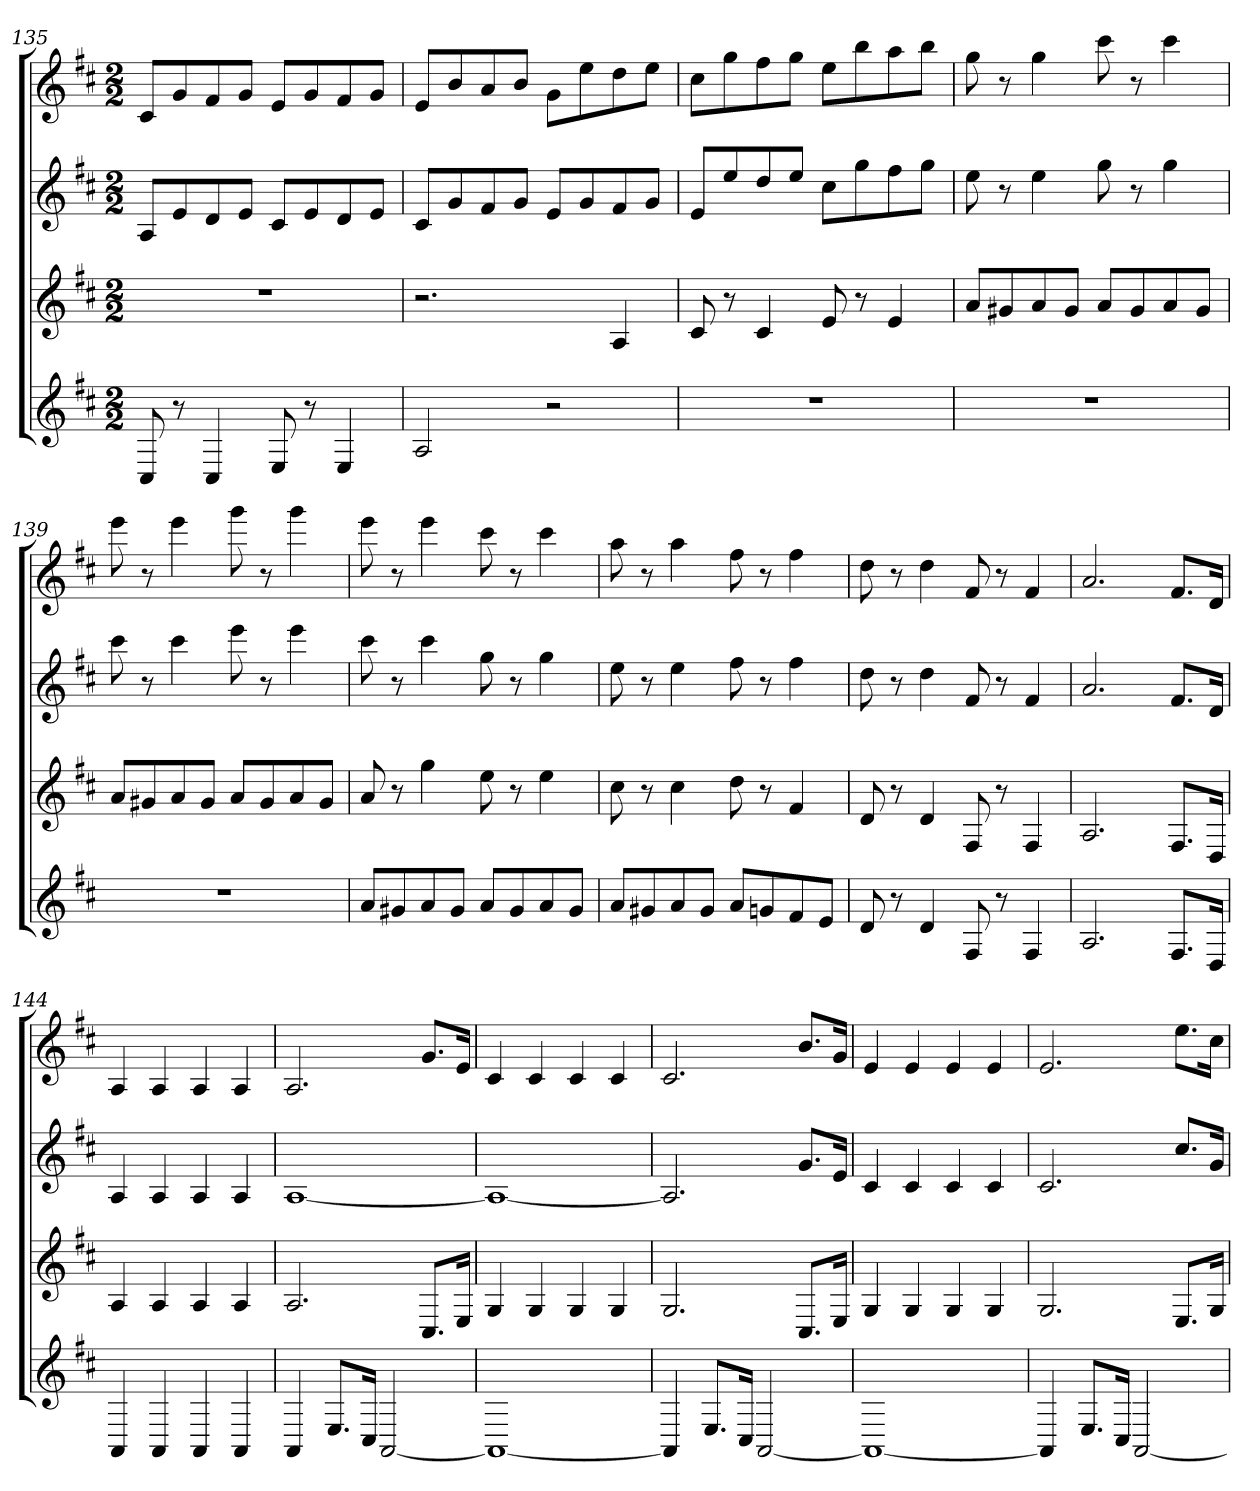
**kern	**kern	**kern	**kern
*part4	*part3	*part2	*part1
*staff4	*staff3	*staff2	*staff1
*k[f#c#]	*k[f#c#]	*k[f#c#]	*k[f#c#]
*D:	*D:	*D:	*D:
*M2/2	*M2/2	*M2/2	*M2/2
=135	=135	=135	=135
8C#	1r	8AL	8c#L
8r	.	8e	8g
4C#	.	8d	8f#
.	.	8eJ	8gJ
8E	.	8c#L	8eL
8r	.	8e	8g
4E	.	8d	8f#
.	.	8eJ	8gJ
=136	=136	=136	=136
2A	2.r	8c#L	8eL
.	.	8g	8b
.	.	8f#	8a
.	.	8gJ	8bJ
2r	.	8eL	8gL
.	.	8g	8ee
.	4A	8f#	8dd
.	.	8gJ	8eeJ
=137	=137	=137	=137
1r	8c#	8eL	8cc#L
.	8r	8ee	8gg
.	4c#	8dd	8ff#
.	.	8eeJ	8ggJ
.	8e	8cc#L	8eeL
.	8r	8gg	8bb
.	4e	8ff#	8aa
.	.	8ggJ	8bbJ
=138	=138	=138	=138
1r	8aL	8ee	8gg
.	8g#X	8r	8r
.	8a	4ee	4gg
.	8g#J	.	.
.	8aL	8gg	8ccc#
.	8g#	8r	8r
.	8a	4gg	4ccc#
.	8g#J	.	.
=139	=139	=139	=139
1r	8aL	8ccc#	8eee
.	8g#X	8r	8r
.	8a	4ccc#	4eee
.	8g#J	.	.
.	8aL	8eee	8ggg
.	8g#	8r	8r
.	8a	4eee	4ggg
.	8g#J	.	.
=140	=140	=140	=140
8aL	8a	8ccc#	8eee
8g#X	8r	8r	8r
8a	4gg	4ccc#	4eee
8g#J	.	.	.
8aL	8ee	8gg	8ccc#
8g#	8r	8r	8r
8a	4ee	4gg	4ccc#
8g#J	.	.	.
=141	=141	=141	=141
8aL	8cc#	8ee	8aa
8g#X	8r	8r	8r
8a	4cc#	4ee	4aa
8g#J	.	.	.
8aL	8dd	8ff#	8ff#
8gn	8r	8r	8r
8f#	4f#	4ff#	4ff#
8eJ	.	.	.
=142	=142	=142	=142
8d	8d	8dd	8dd
8r	8r	8r	8r
4d	4d	4dd	4dd
8F#	8F#	8f#	8f#
8r	8r	8r	8r
4F#	4F#	4f#	4f#
=143	=143	=143	=143
2.A	2.A	2.a	2.a
8.F#L	8.F#L	8.f#L	8.f#L
16DJk	16DJk	16dJk	16dJk
=144	=144	=144	=144
4AA	4A	4A	4A
4AA	4A	4A	4A
4AA	4A	4A	4A
4AA	4A	4A	4A
=145	=145	=145	=145
4AA	2.A	[1A	2.A
8.EL	.	.	.
16C#Jk	.	.	.
[2AA	.	.	.
.	8.C#L	.	8.gL
.	16EJk	.	16eJk
=146	=146	=146	=146
1AA_	4G	1A_	4c#
.	4G	.	4c#
.	4G	.	4c#
.	4G	.	4c#
=147	=147	=147	=147
4AA]	2.G	2.A]	2.c#
8.EL	.	.	.
16C#Jk	.	.	.
[2AA	.	.	.
.	8.C#L	8.gL	8.bL
.	16EJk	16eJk	16gJk
=148	=148	=148	=148
1AA_	4G	4c#	4e
.	4G	4c#	4e
.	4G	4c#	4e
.	4G	4c#	4e
=149	=149	=149	=149
4AA]	2.G	2.c#	2.e
8.EL	.	.	.
16C#Jk	.	.	.
[2AA	.	.	.
.	8.EL	8.cc#L	8.eeL
.	16GJk	16gJk	16cc#Jk
=	=	=	=
*-	*-	*-	*-
